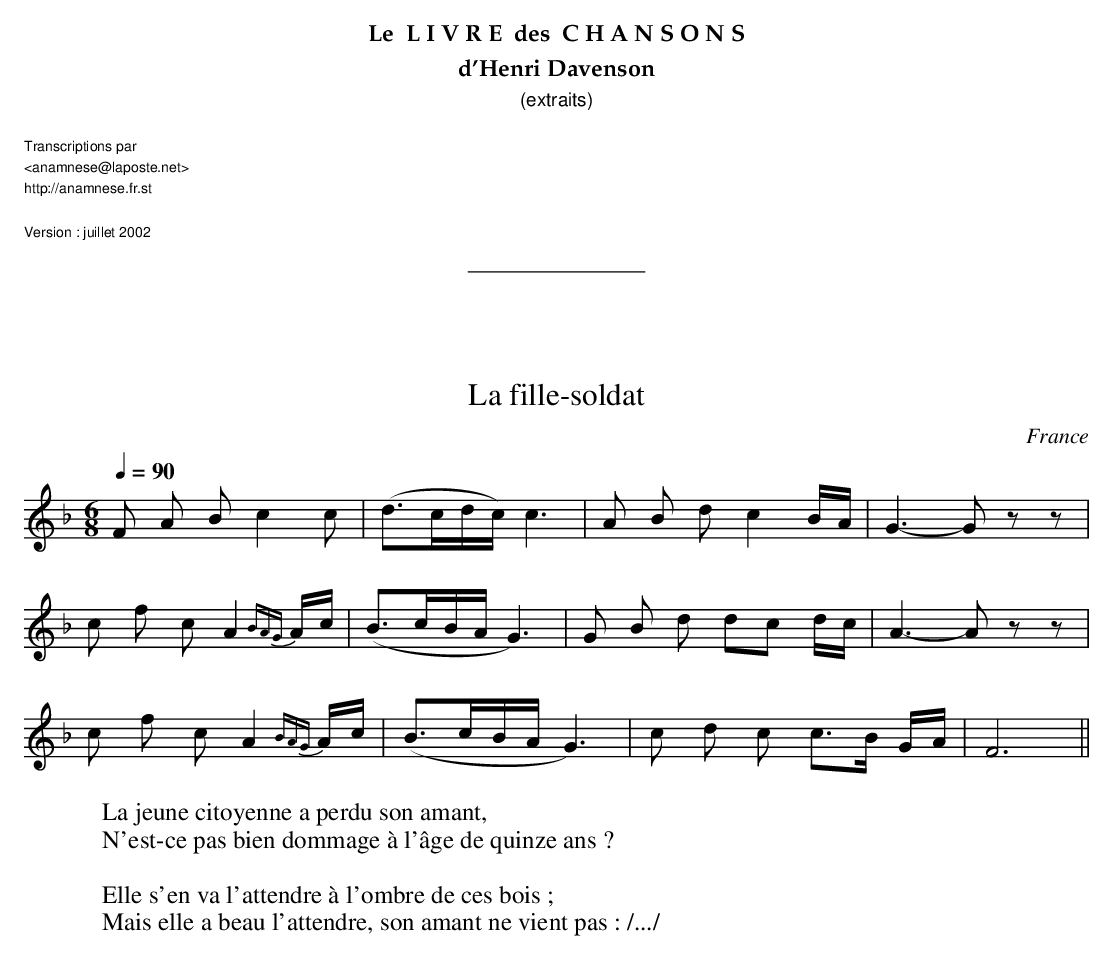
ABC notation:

X:1
T:La fille-soldat
O:France
M:6/8
L:1/8
Q:1/4=90
K:F
F A B c2 c | (d3/2c/d/c/) c3 | A B d c2 B/-A/ | G3-G zz |!
c f c A2 {BAG}A/c/ | (B3/2c/B/A/G3) | G B d d-c d/-c/ | A3-A zz |!
c f c A2 {BAG}A/c/ | (B3/2c/B/A/G3) | c d c c>B G/-A/ | F6 ||
W:La jeune citoyenne a perdu son amant,
W:N'est-ce pas bien dommage à l'âge de quinze ans ?
W:
W:Elle s'en va l'attendre à l'ombre de ces bois ;
W:Mais elle a beau l'attendre, son amant ne vient pas : /.../
